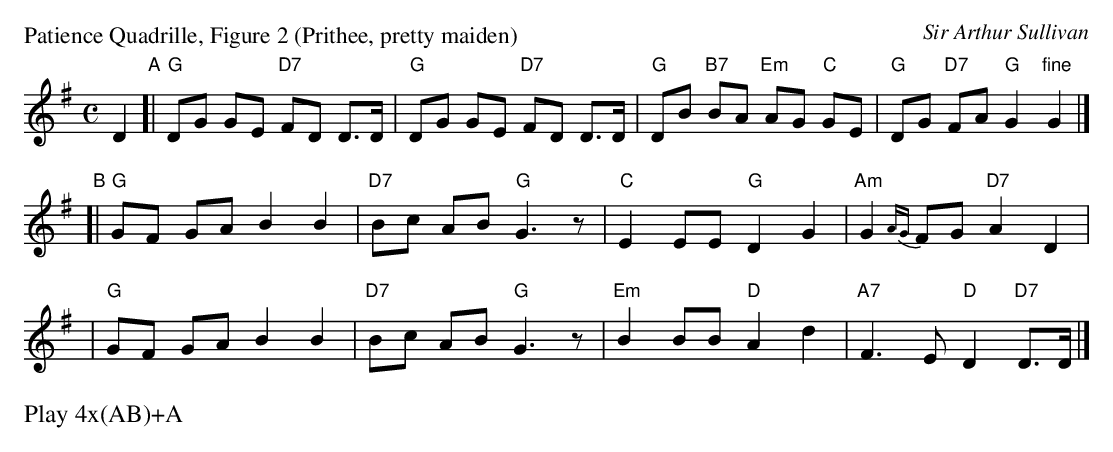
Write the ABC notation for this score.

X:1
P: Patience Quadrille, Figure 2 (Prithee, pretty maiden)
C: Sir Arthur Sullivan
M: C
L: 1/8
K: G
D2 "A"\
[|"G"DG GE "D7"FD D>D | "G"DG GE "D7"FD D>D | "G"DB "B7"BA "Em"AG "C"GE | "G"DG "D7"FA "G"G2 "fine"G2 |]
"B"\
[|"G"GF GA B2 B2 | "D7"Bc AB "G"G3 z | "C"E2 EE "G"D2 G2 | "Am"G2 {AG}FG "D7"A2 D2 |
| "G"GF GA B2 B2 | "D7"Bc AB "G"G3 z | "Em"B2 BB "D"A2 d2 | "A7"F3 E "D"D2 "D7"D>D |]
